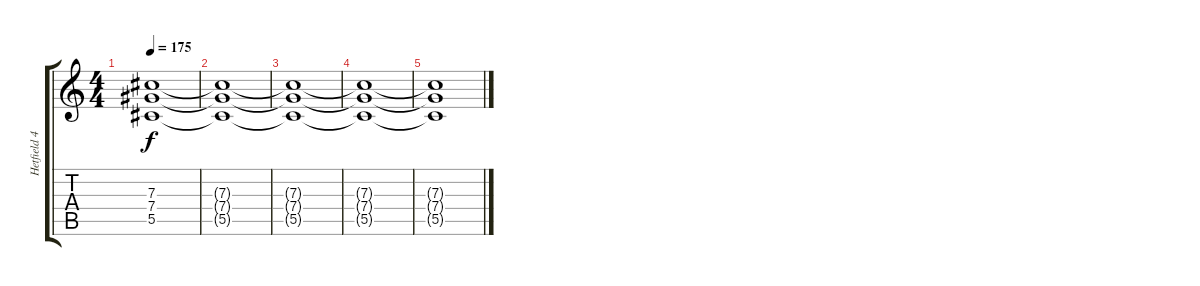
\track ("Hetfield 4" "Hetfield 4") {instrument overdrivenguitar}
\staff {score tabs}
\tuning (Eb4 Bb3 Gb3 Db3 Ab2 Eb2) {hide}
\ts (4 4)
\tempo 175
\clef g2
\ks c
(7.3 7.4 5.5).1{dy f} |
(7.3{t} 7.4{t} 5.5{t}).1{volume 0} |
(7.3{t} 7.4{t} 5.5{t}).1 |
(7.3{t} 7.4{t} 5.5{t}).1 |
(7.3{t} 7.4{t} 5.5{t}).1
